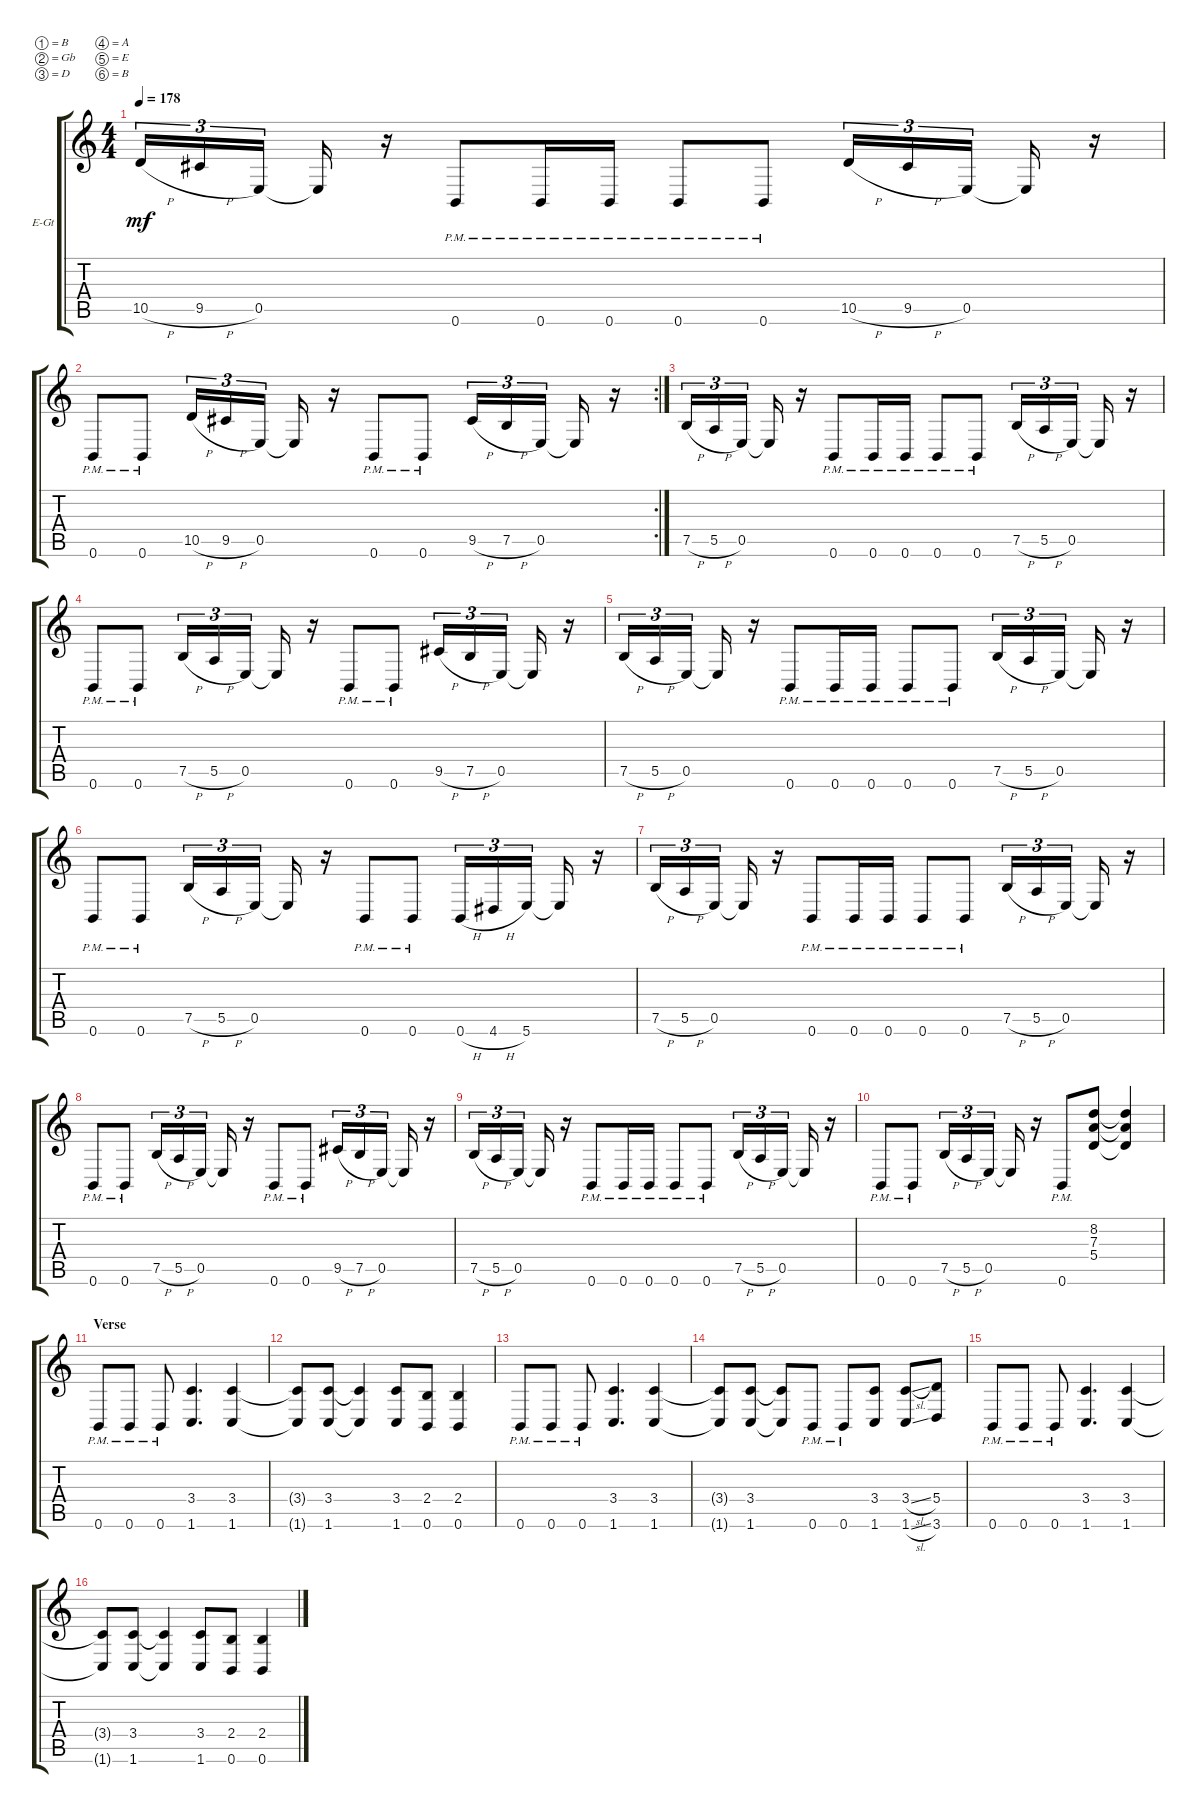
\bracketExtendMode groupsimilarinstruments
\firstSystemTrackNameOrientation horizontal
\otherSystemsTrackNameOrientation horizontal
\track ("Electric Guitar 2" "E-Gt") {instrument distortionguitar}
\staff {score tabs}
\tuning (B3 Gb3 D3 A2 E2 B1)
\ts (4 4)
\tempo 178
\clef g2
\ks c
10.5{h}.16{tu (3 2) dy mf} 9.5{h}.16{tu (3 2)} 0.5.16{tu (3 2)} 0.5{t}.16 r.16 0.6{pm}.8 0.6{pm}.16 0.6{pm}.16 0.6{pm}.8 0.6{pm}.8 10.5{h}.16{tu (3 2)} 9.5{h}.16{tu (3 2)} 0.5.16{tu (3 2)} 0.5{t}.16 r.16 |
\rc 2
0.6{pm}.8 0.6{pm}.8 10.5{h}.16{tu (3 2)} 9.5{h}.16{tu (3 2)} 0.5.16{tu (3 2)} 0.5{t}.16 r.16 0.6{pm}.8 0.6{pm}.8 9.5{h}.16{tu (3 2)} 7.5{h}.16{tu (3 2)} 0.5.16{tu (3 2)} 0.5{t}.16 r.16 |
7.5{h}.16{tu (3 2)} 5.5{h}.16{tu (3 2)} 0.5.16{tu (3 2)} 0.5{t}.16 r.16 0.6{pm}.8 0.6{pm}.16 0.6{pm}.16 0.6{pm}.8 0.6{pm}.8 7.5{h}.16{tu (3 2)} 5.5{h}.16{tu (3 2)} 0.5.16{tu (3 2)} 0.5{t}.16 r.16 |
0.6{pm}.8 0.6{pm}.8 7.5{h}.16{tu (3 2)} 5.5{h}.16{tu (3 2)} 0.5.16{tu (3 2)} 0.5{t}.16 r.16 0.6{pm}.8 0.6{pm}.8 9.5{h}.16{tu (3 2)} 7.5{h}.16{tu (3 2)} 0.5.16{tu (3 2)} 0.5{t}.16 r.16 |
7.5{h}.16{tu (3 2)} 5.5{h}.16{tu (3 2)} 0.5.16{tu (3 2)} 0.5{t}.16 r.16 0.6{pm}.8 0.6{pm}.16 0.6{pm}.16 0.6{pm}.8 0.6{pm}.8 7.5{h}.16{tu (3 2)} 5.5{h}.16{tu (3 2)} 0.5.16{tu (3 2)} 0.5{t}.16 r.16 |
0.6{pm}.8 0.6{pm}.8 7.5{h}.16{tu (3 2)} 5.5{h}.16{tu (3 2)} 0.5.16{tu (3 2)} 0.5{t}.16 r.16 0.6{pm}.8 0.6{pm}.8 0.6{h}.16{tu (3 2)} 4.6{h}.16{tu (3 2)} 5.6.16{tu (3 2)} 5.6{t}.16 r.16 |
7.5{h}.16{tu (3 2)} 5.5{h}.16{tu (3 2)} 0.5.16{tu (3 2)} 0.5{t}.16 r.16 0.6{pm}.8 0.6{pm}.16 0.6{pm}.16 0.6{pm}.8 0.6{pm}.8 7.5{h}.16{tu (3 2)} 5.5{h}.16{tu (3 2)} 0.5.16{tu (3 2)} 0.5{t}.16 r.16 |
0.6{pm}.8 0.6{pm}.8 7.5{h}.16{tu (3 2)} 5.5{h}.16{tu (3 2)} 0.5.16{tu (3 2)} 0.5{t}.16 r.16 0.6{pm}.8 0.6{pm}.8 9.5{h}.16{tu (3 2)} 7.5{h}.16{tu (3 2)} 0.5.16{tu (3 2)} 0.5{t}.16 r.16 |
7.5{h}.16{tu (3 2)} 5.5{h}.16{tu (3 2)} 0.5.16{tu (3 2)} 0.5{t}.16 r.16 0.6{pm}.8 0.6{pm}.16 0.6{pm}.16 0.6{pm}.8 0.6{pm}.8 7.5{h}.16{tu (3 2)} 5.5{h}.16{tu (3 2)} 0.5.16{tu (3 2)} 0.5{t}.16 r.16 |
0.6{pm}.8 0.6{pm}.8 7.5{h}.16{tu (3 2)} 5.5{h}.16{tu (3 2)} 0.5.16{tu (3 2)} 0.5{t}.16 r.16 0.6{pm}.8 (5.4 7.3 8.2).8 (5.4{t} 7.3{t} 8.2{t}).4 |
\section ("" "Verse")
0.6{pm}.8 0.6{pm}.8 0.6{pm}.8 (1.6 3.4).4{d} (1.6 3.4).4 |
(3.4{t} 1.6{t}).8 (1.6 3.4).8 (1.6{t} 3.4{t}).4 (1.6 3.4).8 (0.6 2.4).8 (0.6 2.4).4 |
0.6{pm}.8 0.6{pm}.8 0.6{pm}.8 (1.6 3.4).4{d} (1.6 3.4).4 |
(3.4{t} 1.6{t}).8 (1.6 3.4).8 (1.6{t} 3.4{t}).8 0.6{pm}.8 0.6{pm}.8 (1.6 3.4).8 (1.6{sl} 3.4{sl}).8 (3.6 5.4).8 |
0.6{pm}.8 0.6{pm}.8 0.6{pm}.8 (1.6 3.4).4{d} (1.6 3.4).4 |
(3.4{t} 1.6{t}).8 (1.6 3.4).8 (1.6{t} 3.4{t}).4 (1.6 3.4).8 (0.6 2.4).8 (0.6 2.4).4
